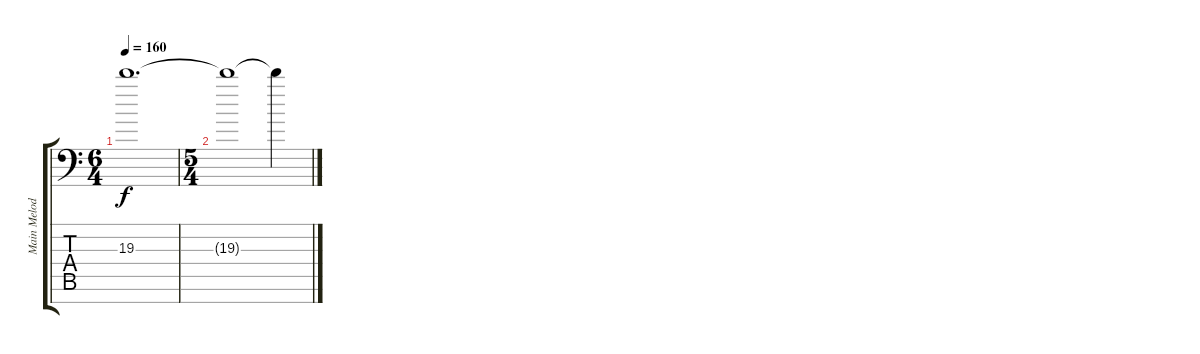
\track ("Main Melodies And Leads R" "Main Melod") {mute instrument distortionguitar}
\staff {score tabs}
\tuning (E4 B3 G3 D3 A2 E2 A1) {hide}
\ts (6 4)
\tempo 160
\clef f4
\ks c
19.3.1{d dy f} |
\ts (5 4)
19.3{t}.1 19.3{t}.4
